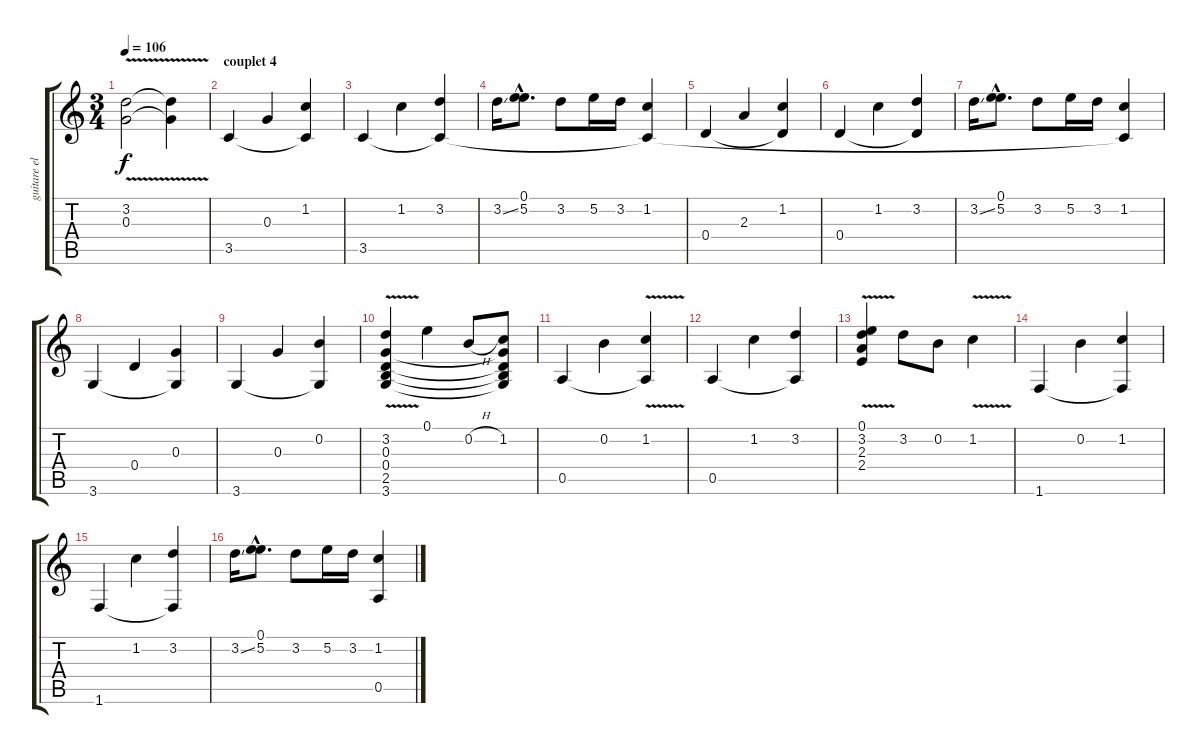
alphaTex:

\track ("guitare electrique" "guitare el") {instrument electricguitarjazz}
\staff {score tabs}
\tuning (E4 B3 G3 D3 A2 E2) {hide}
\ts (3 4)
\tempo 106
\clef g2
\ks c
(3.2{v} 0.3).2{dy f} (3.2{t} 0.3{t}).4 |
\section ("" "couplet 4")
3.5.4 0.3.4 (1.2 3.5{t}).4 |
3.5.4 1.2.4 (3.2 3.5{t}).4 |
3.2{ss}.16 (0.1{hac} 5.2{hac}).8{d} 3.2.8 5.2.16 3.2.16 (1.2 3.5{t}).4 |
0.4.4 2.3.4 (1.2 0.4{t}).4 |
0.4.4 1.2.4 (3.2 0.4{t}).4 |
3.2{ss}.16 (0.1{hac} 5.2{hac}).8{d} 3.2.8 5.2.16 3.2.16 (1.2 3.5{t}).4 |
3.6.4 0.4.4 (0.3 3.6{t}).4 |
3.6.4 0.3.4 (0.2 3.6{t}).4 |
(3.2{v} 0.3 0.4 2.5 3.6).4 0.1.4 0.2{h}.8 (1.2 0.3{t} 0.4{t} 2.5{t} 3.6{t}).8 |
0.5.4 0.2.4 (1.2{v} 0.5{t}).4 |
0.5.4 1.2.4 (3.2 0.5{t}).4 |
(0.1{v} 3.2 2.3 2.4).4 3.2.8 0.2.8 1.2{v}.4 |
1.6.4 0.2.4 (1.2 1.6{t}).4 |
1.6.4 1.2.4 (3.2 1.6{t}).4 |
3.2{ss}.16 (0.1{hac} 5.2{hac}).8{d} 3.2.8 5.2.16 3.2.16 (1.2 0.5).4
